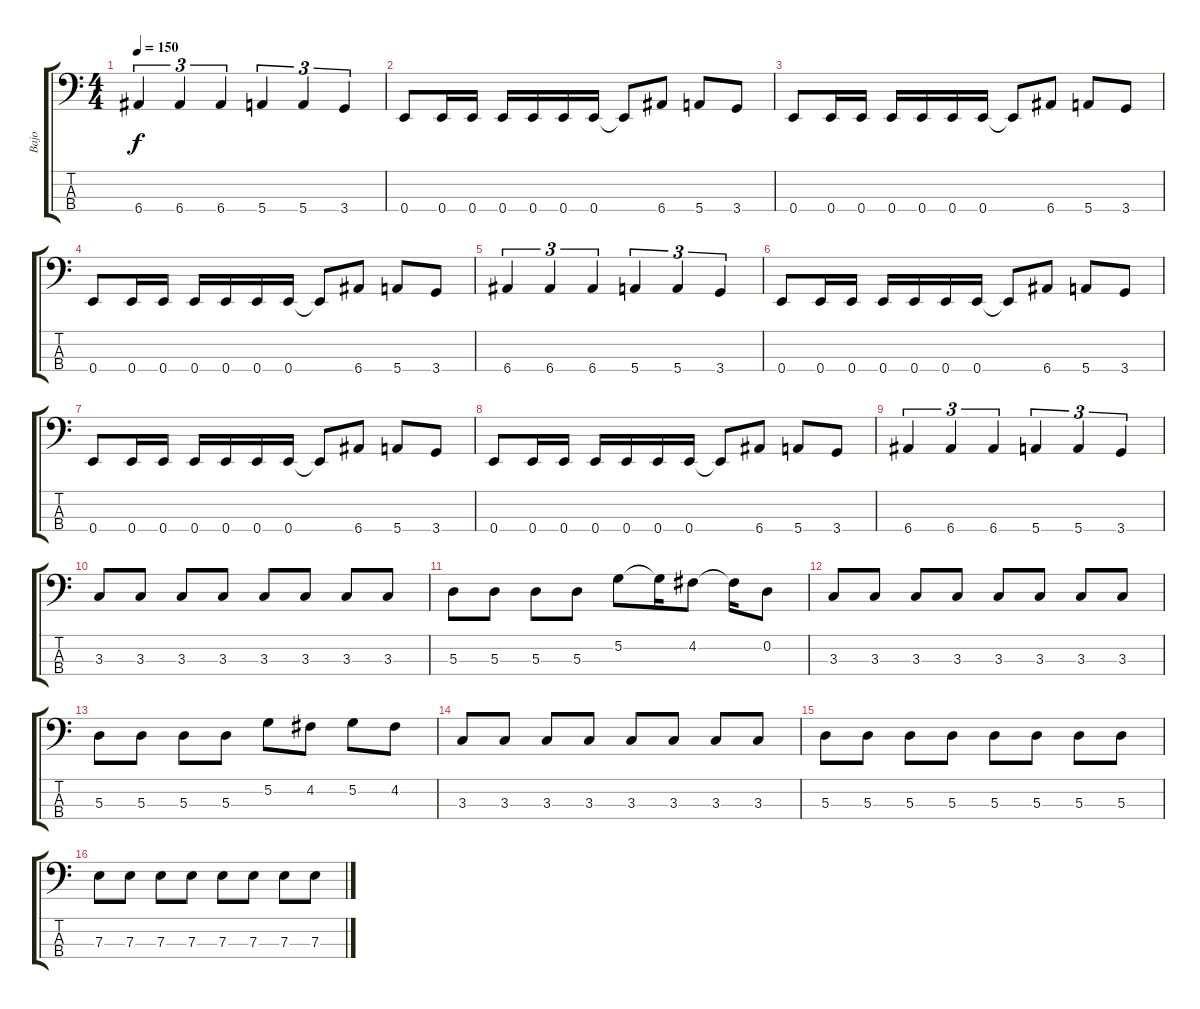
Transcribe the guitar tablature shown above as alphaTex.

\track ("Bajo" "Bajo") {instrument electricbassfinger}
\staff {score tabs}
\tuning (G2 D2 A1 E1) {hide}
\ts (4 4)
\tempo 150
\clef f4
\ks c
6.4.4{tu (3 2) dy f} 6.4.4{tu (3 2)} 6.4.4{tu (3 2)} 5.4.4{tu (3 2)} 5.4.4{tu (3 2)} 3.4.4{tu (3 2)} |
0.4.8 0.4.16 0.4.16 0.4.16 0.4.16 0.4.16 0.4.16 0.4{t}.8 6.4.8 5.4.8 3.4.8 |
0.4.8 0.4.16 0.4.16 0.4.16 0.4.16 0.4.16 0.4.16 0.4{t}.8 6.4.8 5.4.8 3.4.8 |
0.4.8 0.4.16 0.4.16 0.4.16 0.4.16 0.4.16 0.4.16 0.4{t}.8 6.4.8 5.4.8 3.4.8 |
6.4.4{tu (3 2)} 6.4.4{tu (3 2)} 6.4.4{tu (3 2)} 5.4.4{tu (3 2)} 5.4.4{tu (3 2)} 3.4.4{tu (3 2)} |
0.4.8 0.4.16 0.4.16 0.4.16 0.4.16 0.4.16 0.4.16 0.4{t}.8 6.4.8 5.4.8 3.4.8 |
0.4.8 0.4.16 0.4.16 0.4.16 0.4.16 0.4.16 0.4.16 0.4{t}.8 6.4.8 5.4.8 3.4.8 |
0.4.8 0.4.16 0.4.16 0.4.16 0.4.16 0.4.16 0.4.16 0.4{t}.8 6.4.8 5.4.8 3.4.8 |
6.4.4{tu (3 2)} 6.4.4{tu (3 2)} 6.4.4{tu (3 2)} 5.4.4{tu (3 2)} 5.4.4{tu (3 2)} 3.4.4{tu (3 2)} |
3.3.8 3.3.8 3.3.8 3.3.8 3.3.8 3.3.8 3.3.8 3.3.8 |
5.3.8 5.3.8 5.3.8 5.3.8 5.2.8 5.2{t}.16 4.2.8 4.2{t}.16 0.2.8 |
3.3.8 3.3.8 3.3.8 3.3.8 3.3.8 3.3.8 3.3.8 3.3.8 |
5.3.8 5.3.8 5.3.8 5.3.8 5.2.8 4.2.8 5.2.8 4.2.8 |
3.3.8 3.3.8 3.3.8 3.3.8 3.3.8 3.3.8 3.3.8 3.3.8 |
5.3.8 5.3.8 5.3.8 5.3.8 5.3.8 5.3.8 5.3.8 5.3.8 |
7.3.8 7.3.8 7.3.8 7.3.8 7.3.8 7.3.8 7.3.8 7.3.8
